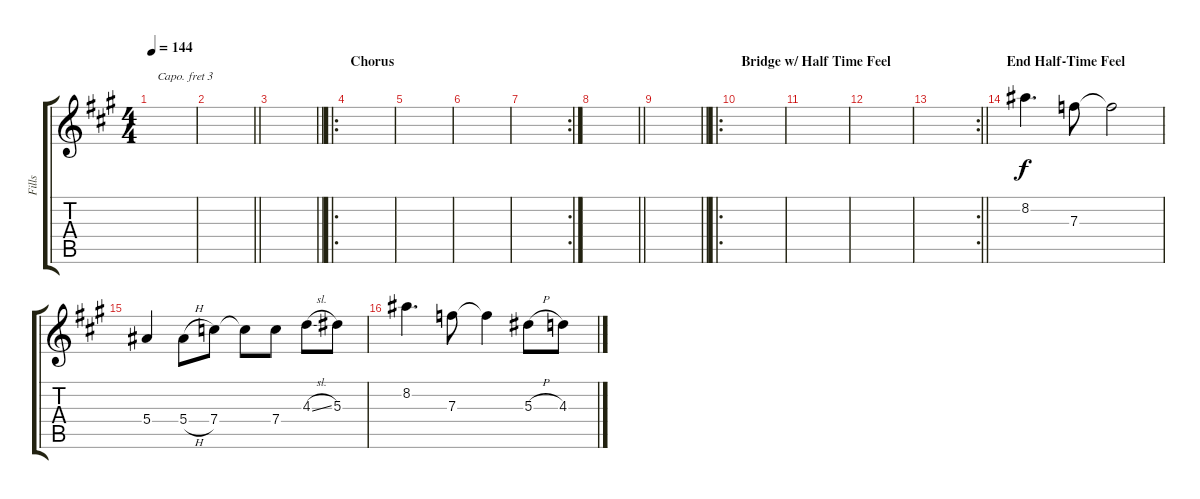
\track ("Fills" "Fills") {instrument distortionguitar}
\staff {score tabs}
\capo 3
\tuning (E4 B3 G3 D3 A2 E2) {hide}
\ts (4 4)
\tempo 144
\clef g2
\ks a
|
\barLineRight lightlight
|
\barLineRight lightlight
|
\ro
\section ("" "Chorus")
|
|
|
\rc 2
|
\barLineRight lightlight
|
\barLineRight lightlight
|
\ro
\section ("" "Bridge w/ Half Time Feel")
|
|
|
\rc 2
\barLineRight lightlight
|
\section ("" "End Half-Time Feel")
8.2.4{d} 7.3.8 7.3{t}.2 |
5.4.4 5.4{h}.8 7.4.8 7.4{t}.8 7.4.8 4.3{sl}.8 5.3.8 |
8.2.4{d} 7.3.8 7.3{t}.4 5.3{h}.8 4.3.8
